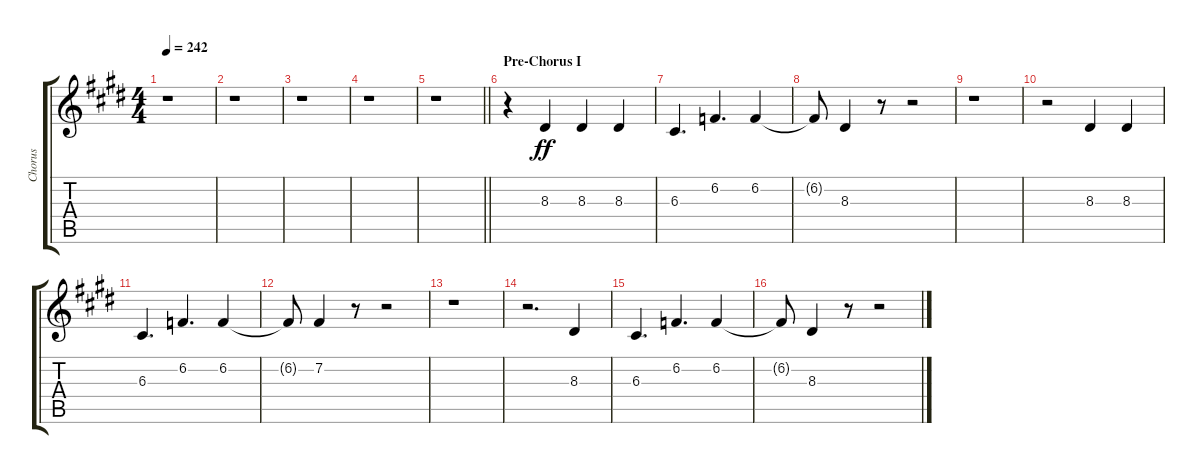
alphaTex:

\track ("Chorus" "Chorus") {instrument choiraahs}
\staff {score tabs}
\tuning (E4 B3 G3 D3 A2 E2) {hide}
\ts (4 4)
\tempo 242
\clef g2
\ks e
r.1{dy ff} |
r.1 |
r.1 |
r.1 |
\barLineRight lightlight
r.1 |
\section ("" "Pre-Chorus I")
r.4 8.3.4 8.3.4 8.3.4 |
6.3.4{d} 6.2.4{d} 6.2.4 |
6.2{t}.8 8.3.4 r.8 r.2 |
r.1 |
r.2 8.3.4 8.3.4 |
6.3.4{d} 6.2.4{d} 6.2.4 |
6.2{t}.8 7.2.4 r.8 r.2 |
r.1 |
r.2{d} 8.3.4 |
6.3.4{d} 6.2.4{d} 6.2.4 |
6.2{t}.8 8.3.4 r.8 r.2
